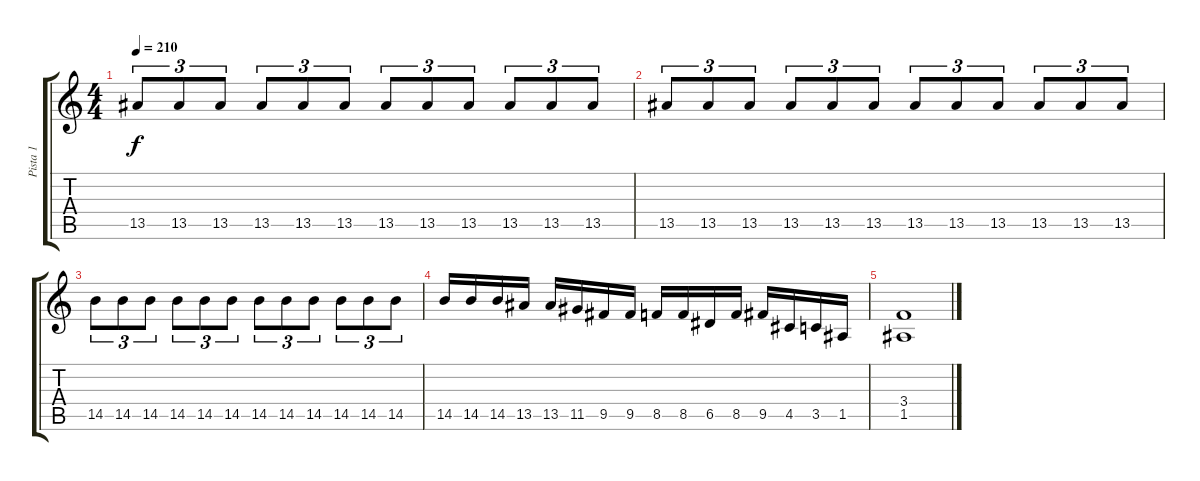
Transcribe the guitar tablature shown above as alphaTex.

\track ("Pista 1" "Pista 1") {instrument distortionguitar}
\staff {score tabs}
\tuning (E4 B3 G3 D3 A2 E2) {hide}
\ts (4 4)
\tempo 210
\clef g2
\ks c
13.5.8{tu (3 2) dy f} 13.5.8{tu (3 2)} 13.5.8{tu (3 2)} 13.5.8{tu (3 2)} 13.5.8{tu (3 2)} 13.5.8{tu (3 2)} 13.5.8{tu (3 2)} 13.5.8{tu (3 2)} 13.5.8{tu (3 2)} 13.5.8{tu (3 2)} 13.5.8{tu (3 2)} 13.5.8{tu (3 2)} |
13.5.8{tu (3 2)} 13.5.8{tu (3 2)} 13.5.8{tu (3 2)} 13.5.8{tu (3 2)} 13.5.8{tu (3 2)} 13.5.8{tu (3 2)} 13.5.8{tu (3 2)} 13.5.8{tu (3 2)} 13.5.8{tu (3 2)} 13.5.8{tu (3 2)} 13.5.8{tu (3 2)} 13.5.8{tu (3 2)} |
14.5.8{tu (3 2)} 14.5.8{tu (3 2)} 14.5.8{tu (3 2)} 14.5.8{tu (3 2)} 14.5.8{tu (3 2)} 14.5.8{tu (3 2)} 14.5.8{tu (3 2)} 14.5.8{tu (3 2)} 14.5.8{tu (3 2)} 14.5.8{tu (3 2)} 14.5.8{tu (3 2)} 14.5.8{tu (3 2)} |
14.5.16 14.5.16 14.5.16 13.5.16 13.5.16 11.5.16 9.5.16 9.5.16 8.5.16 8.5.16 6.5.16 8.5.16 9.5.16 4.5.16 3.5.16 1.5.16 |
(3.4 1.5).1
